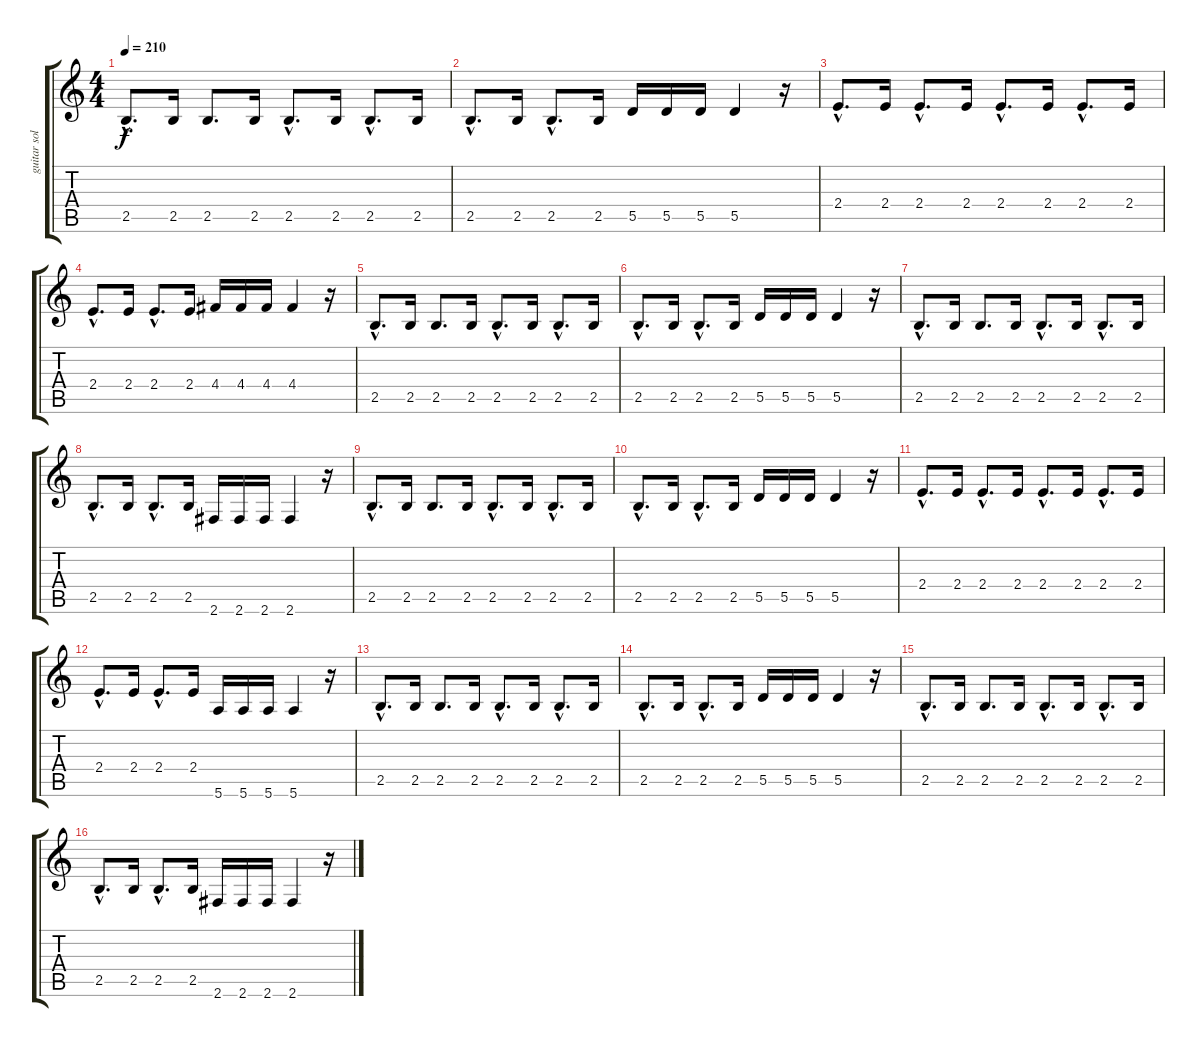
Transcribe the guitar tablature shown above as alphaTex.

\track ("guitar solo" "guitar sol") {instrument distortionguitar}
\staff {score tabs}
\tuning (E4 B3 G3 D3 A2 E2) {hide}
\ts (4 4)
\tempo 210
\clef g2
\ks c
2.5{hac}.8{d dy f} 2.5.16 2.5.8{d} 2.5.16 2.5{hac}.8{d} 2.5.16 2.5{hac}.8{d} 2.5.16 |
2.5{hac}.8{d} 2.5.16 2.5{hac}.8{d} 2.5.16 5.5.16 5.5.16 5.5.16 5.5.4 r.16 |
2.4{hac}.8{d} 2.4.16 2.4{hac}.8{d} 2.4.16 2.4{hac}.8{d} 2.4.16 2.4{hac}.8{d} 2.4.16 |
2.4{hac}.8{d} 2.4.16 2.4{hac}.8{d} 2.4.16 4.4.16 4.4.16 4.4.16 4.4.4 r.16 |
2.5{hac}.8{d} 2.5.16 2.5.8{d} 2.5.16 2.5{hac}.8{d} 2.5.16 2.5{hac}.8{d} 2.5.16 |
2.5{hac}.8{d} 2.5.16 2.5{hac}.8{d} 2.5.16 5.5.16 5.5.16 5.5.16 5.5.4 r.16 |
2.5{hac}.8{d} 2.5.16 2.5.8{d} 2.5.16 2.5{hac}.8{d} 2.5.16 2.5{hac}.8{d} 2.5.16 |
2.5{hac}.8{d} 2.5.16 2.5{hac}.8{d} 2.5.16 2.6.16 2.6.16 2.6.16 2.6.4 r.16 |
2.5{hac}.8{d} 2.5.16 2.5.8{d} 2.5.16 2.5{hac}.8{d} 2.5.16 2.5{hac}.8{d} 2.5.16 |
2.5{hac}.8{d} 2.5.16 2.5{hac}.8{d} 2.5.16 5.5.16 5.5.16 5.5.16 5.5.4 r.16 |
2.4{hac}.8{d} 2.4.16 2.4{hac}.8{d} 2.4.16 2.4{hac}.8{d} 2.4.16 2.4{hac}.8{d} 2.4.16 |
2.4{hac}.8{d} 2.4.16 2.4{hac}.8{d} 2.4.16 5.6.16 5.6.16 5.6.16 5.6.4 r.16 |
2.5{hac}.8{d} 2.5.16 2.5.8{d} 2.5.16 2.5{hac}.8{d} 2.5.16 2.5{hac}.8{d} 2.5.16 |
2.5{hac}.8{d} 2.5.16 2.5{hac}.8{d} 2.5.16 5.5.16 5.5.16 5.5.16 5.5.4 r.16 |
2.5{hac}.8{d} 2.5.16 2.5.8{d} 2.5.16 2.5{hac}.8{d} 2.5.16 2.5{hac}.8{d} 2.5.16 |
2.5{hac}.8{d} 2.5.16 2.5{hac}.8{d} 2.5.16 2.6.16 2.6.16 2.6.16 2.6.4 r.16
